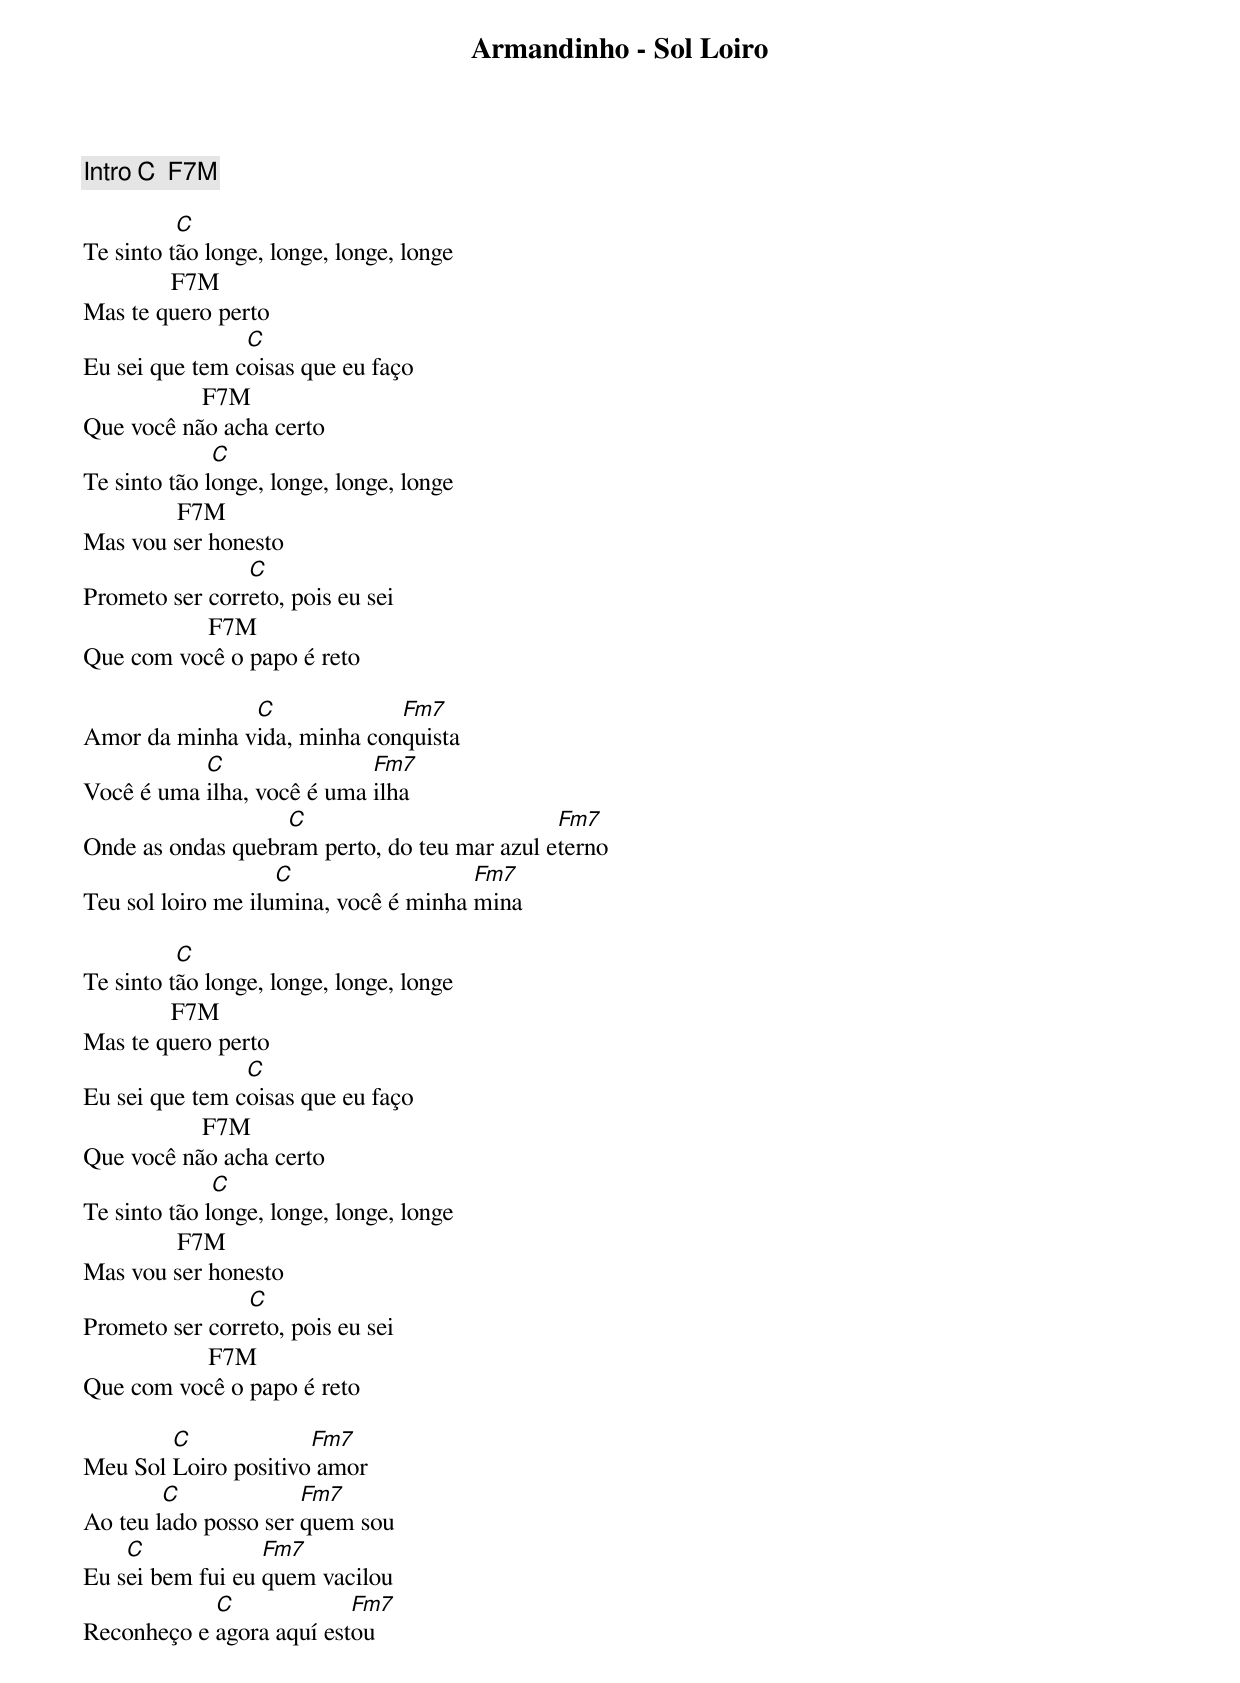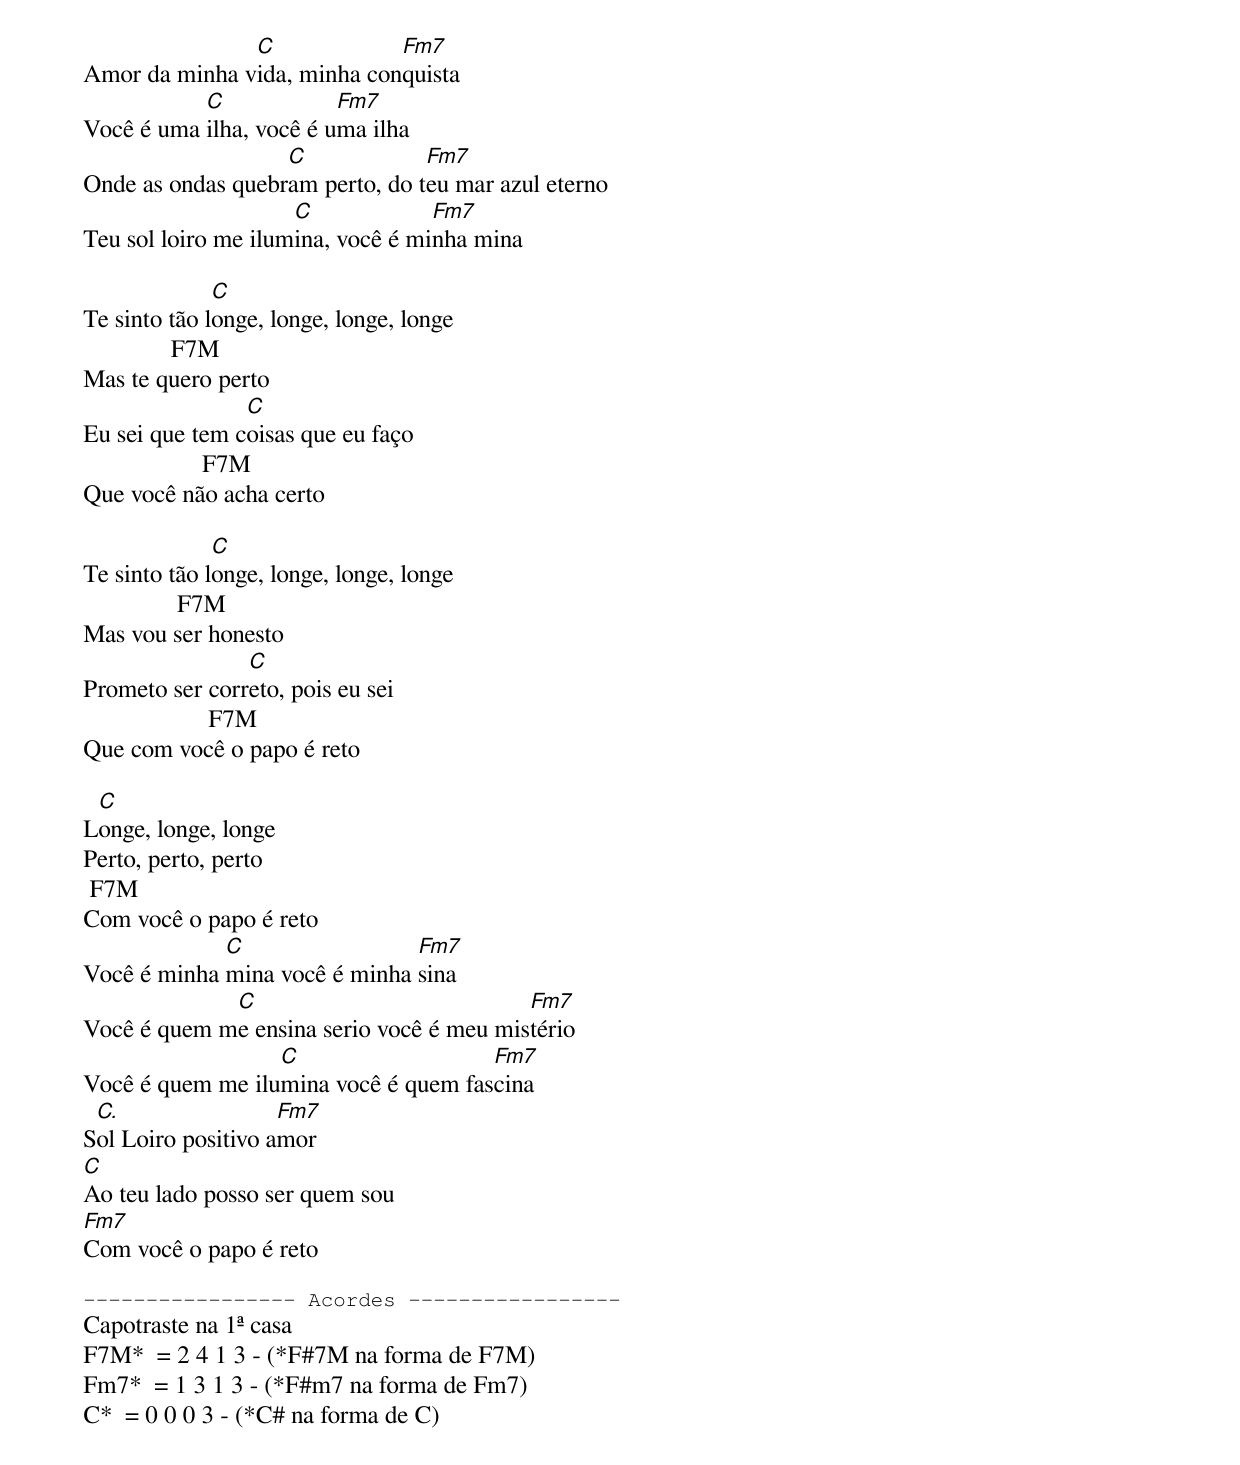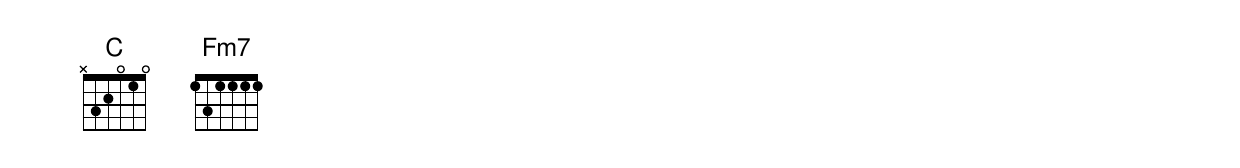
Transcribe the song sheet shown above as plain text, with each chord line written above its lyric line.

Armandinho - Sol Loiro

[Intro] C  F7M

          C
Te sinto tão longe, longe, longe, longe
              F7M
Mas te quero perto
                C
Eu sei que tem coisas que eu faço
                   F7M
Que você não acha certo
              C
Te sinto tão longe, longe, longe, longe
               F7M
Mas vou ser honesto
                C
Prometo ser correto, pois eu sei
                    F7M
Que com você o papo é reto

               C             Fm7
Amor da minha vida, minha conquista
           C                Fm7
Você é uma ilha, você é uma ilha
                   C                          Fm7
Onde as ondas quebram perto, do teu mar azul eterno
                    C                  Fm7
Teu sol loiro me ilumina, você é minha mina

          C
Te sinto tão longe, longe, longe, longe
              F7M
Mas te quero perto
                C
Eu sei que tem coisas que eu faço
                   F7M
Que você não acha certo
              C
Te sinto tão longe, longe, longe, longe
               F7M
Mas vou ser honesto
                C
Prometo ser correto, pois eu sei
                    F7M
Que com você o papo é reto

        C             Fm7
Meu Sol Loiro positivo amor
        C             Fm7
Ao teu lado posso ser quem sou
    C             Fm7
Eu sei bem fui eu quem vacilou
            C             Fm7
Reconheço e agora aquí estou
               C             Fm7
Amor da minha vida, minha conquista
           C             Fm7
Você é uma ilha, você é uma ilha
                   C             Fm7
Onde as ondas quebram perto, do teu mar azul eterno
                     C             Fm7
Teu sol loiro me ilumina, você é minha mina

              C
Te sinto tão longe, longe, longe, longe
              F7M
Mas te quero perto
                C
Eu sei que tem coisas que eu faço
                   F7M
Que você não acha certo

              C
Te sinto tão longe, longe, longe, longe
               F7M
Mas vou ser honesto
                C
Prometo ser correto, pois eu sei
                    F7M
Que com você o papo é reto

 C
Longe, longe, longe
Perto, perto, perto
 F7M
Com você o papo é reto
             C                 Fm7
Você é minha mina você é minha sina
             C                            Fm7
Você é quem me ensina serio você é meu mistério
                  C                   Fm7
Você é quem me ilumina você é quem fascina
 C.                 Fm7
Sol Loiro positivo amor
C
Ao teu lado posso ser quem sou
Fm7
Com você o papo é reto

----------------- Acordes -----------------
Capotraste na 1ª casa
F7M*  = 2 4 1 3 - (*F#7M na forma de F7M)
Fm7*  = 1 3 1 3 - (*F#m7 na forma de Fm7)
C*  = 0 0 0 3 - (*C# na forma de C)
